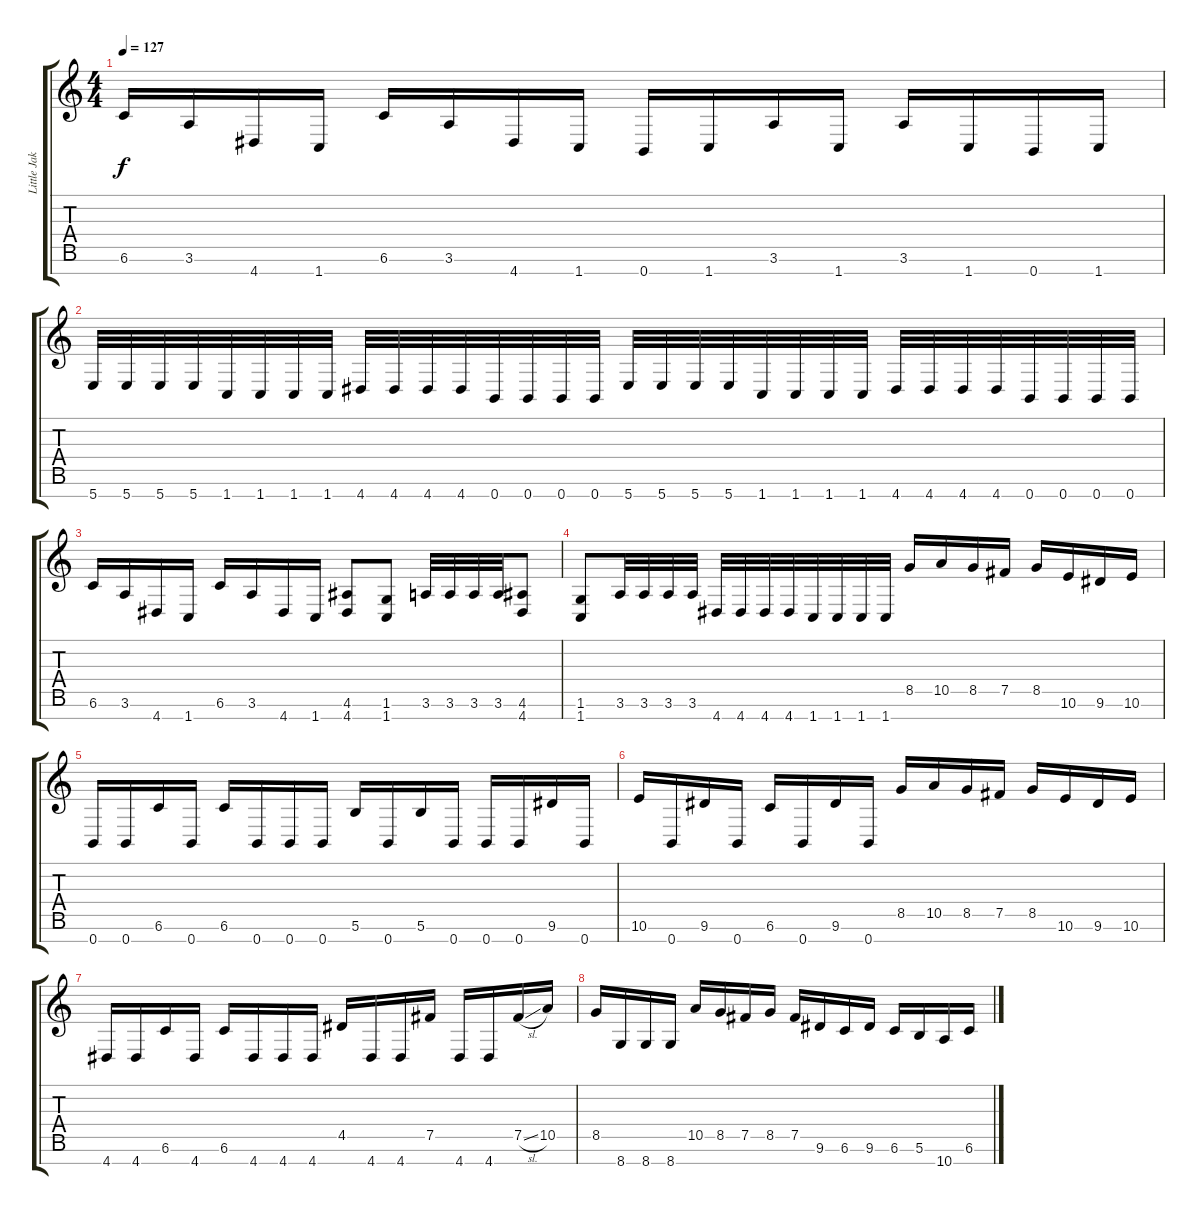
\track ("Little Jake" "Little Jak") {instrument distortionguitar}
\staff {score tabs}
\tuning (Gb4 Db4 A3 E3 B2 Gb2 B1) {hide}
\ts (4 4)
\tempo 127
\clef g2
\ks c
6.6.16{dy f} 3.6.16 4.7.16 1.7.16 6.6.16 3.6.16 4.7.16 1.7.16 0.7.16 1.7.16 3.6.16 1.7.16 3.6.16 1.7.16 0.7.16 1.7.16 |
5.7.32 5.7.32 5.7.32 5.7.32 1.7.32 1.7.32 1.7.32 1.7.32 4.7.32 4.7.32 4.7.32 4.7.32 0.7.32 0.7.32 0.7.32 0.7.32 5.7.32 5.7.32 5.7.32 5.7.32 1.7.32 1.7.32 1.7.32 1.7.32 4.7.32 4.7.32 4.7.32 4.7.32 0.7.32 0.7.32 0.7.32 0.7.32 |
6.6.16 3.6.16 4.7.16 1.7.16 6.6.16 3.6.16 4.7.16 1.7.16 (4.6 4.7).8 (1.6 1.7).8 3.6.32 3.6.32 3.6.32 3.6.32 (4.6 4.7).8 |
(1.6 1.7).8 3.6.32 3.6.32 3.6.32 3.6.32 4.7.32 4.7.32 4.7.32 4.7.32 1.7.32 1.7.32 1.7.32 1.7.32 8.5.16 10.5.16 8.5.16 7.5.16 8.5.16 10.6.16 9.6.16 10.6.16 |
0.7.16 0.7.16 6.6.16 0.7.16 6.6.16 0.7.16 0.7.16 0.7.16 5.6.16 0.7.16 5.6.16 0.7.16 0.7.16 0.7.16 9.6.16 0.7.16 |
10.6.16 0.7.16 9.6.16 0.7.16 6.6.16 0.7.16 9.6.16 0.7.16 8.5.16 10.5.16 8.5.16 7.5.16 8.5.16 10.6.16 9.6.16 10.6.16 |
4.7.16 4.7.16 6.6.16 4.7.16 6.6.16 4.7.16 4.7.16 4.7.16 4.5.16 4.7.16 4.7.16 7.5.16 4.7.16 4.7.16 7.5{sl}.16 10.5.16 |
8.5.16 8.7.16 8.7.16 8.7.16 10.5.16 8.5.16 7.5.16 8.5.16 7.5.16 9.6.16 6.6.16 9.6.16 6.6.16 5.6.16 10.7.16 6.6.16
